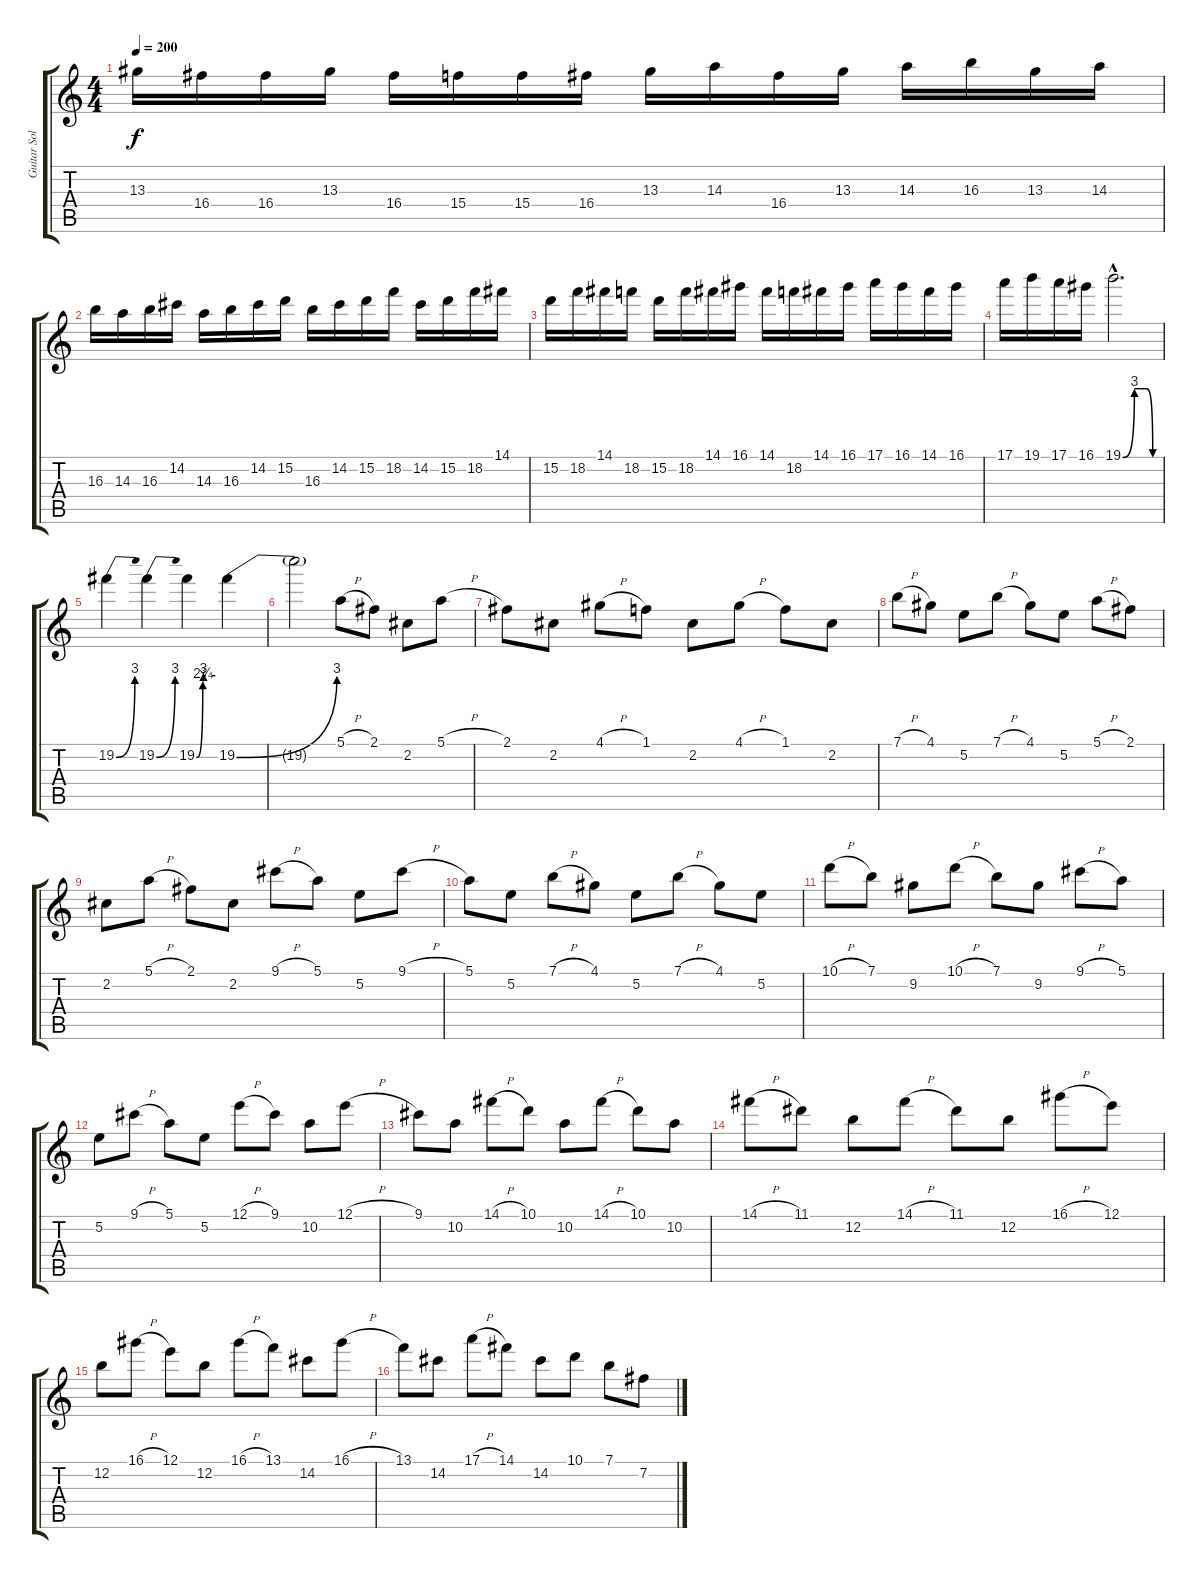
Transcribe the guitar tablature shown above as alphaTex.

\track ("Guitar Solo" "Guitar Sol") {instrument distortionguitar}
\staff {score tabs}
\tuning (E4 B3 G3 D3 A2 E2) {hide}
\ts (4 4)
\tempo 200
\clef g2
\ks c
13.3.16{dy f} 16.4.16 16.4.16 13.3.16 16.4.16 15.4.16 15.4.16 16.4.16 13.3.16 14.3.16 16.4.16 13.3.16 14.3.16 16.3.16 13.3.16 14.3.16 |
16.3.16 14.3.16 16.3.16 14.2.16 14.3.16 16.3.16 14.2.16 15.2.16 16.3.16 14.2.16 15.2.16 18.2.16 14.2.16 15.2.16 18.2.16 14.1.16 |
15.2.16 18.2.16 14.1.16 18.2.16 15.2.16 18.2.16 14.1.16 16.1.16 14.1.16 18.2.16 14.1.16 16.1.16 17.1.16 16.1.16 14.1.16 16.1.16 |
17.1.16 19.1.16 17.1.16 16.1.16 19.1{be (custom 0 0 19 12 30 12 38 12 49 0 60 0) hac}.2{d} |
19.2{be (bend 0 0 60 12)}.4 19.2{be (bend 0 0 60 12)}.4 19.2{be (custom 0 0 20 11 22 12 30 12 60 12)}.4 19.2{be (bend 0 0 60 12)}.4 |
19.2{t}.2 5.1{h}.8 2.1.8 2.2.8 5.1{h}.8 |
2.1.8 2.2.8 4.1{h}.8 1.1.8 2.2.8 4.1{h}.8 1.1.8 2.2.8 |
7.1{h}.8 4.1.8 5.2.8 7.1{h}.8 4.1.8 5.2.8 5.1{h}.8 2.1.8 |
2.2.8 5.1{h}.8 2.1.8 2.2.8 9.1{h}.8 5.1.8 5.2.8 9.1{h}.8 |
5.1.8 5.2.8 7.1{h}.8 4.1.8 5.2.8 7.1{h}.8 4.1.8 5.2.8 |
10.1{h}.8 7.1.8 9.2.8 10.1{h}.8 7.1.8 9.2.8 9.1{h}.8 5.1.8 |
5.2.8 9.1{h}.8 5.1.8 5.2.8 12.1{h}.8 9.1.8 10.2.8 12.1{h}.8 |
9.1.8 10.2.8 14.1{h}.8 10.1.8 10.2.8 14.1{h}.8 10.1.8 10.2.8 |
14.1{h}.8 11.1.8 12.2.8 14.1{h}.8 11.1.8 12.2.8 16.1{h}.8 12.1.8 |
12.2.8 16.1{h}.8 12.1.8 12.2.8 16.1{h}.8 13.1.8 14.2.8 16.1{h}.8 |
13.1.8 14.2.8 17.1{h}.8 14.1.8 14.2.8 10.1.8 7.1.8 7.2.8
